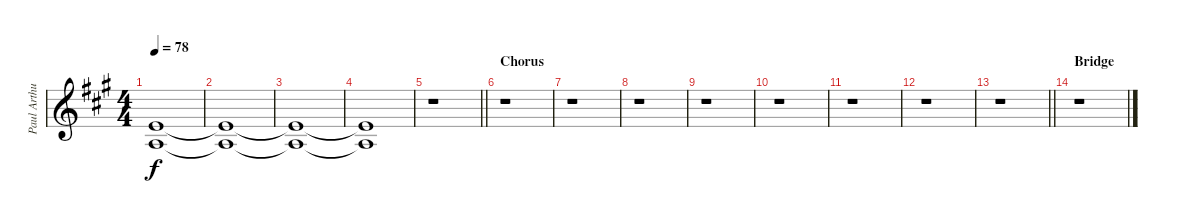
\track ("Paul Arthurs (Synth)" "Paul Arthu") {instrument synthbrass1}
\staff {score}
\tuning (E4 B3 G3 D3 A2 E2) {hide}
\ts (4 4)
\tempo 78
\clef g2
\ks a
(0.1{t} 2.3{t}).1{dy f} |
(0.1{t} 2.3{t}).1 |
(0.1{t} 2.3{t}).1 |
(0.1{t} 2.3{t}).1 |
\barLineRight lightlight
r.1 |
\section ("" "Chorus")
r.1 |
r.1 |
r.1 |
r.1 |
r.1 |
r.1 |
r.1 |
\barLineRight lightlight
r.1 |
\section ("" "Bridge")
r.1
